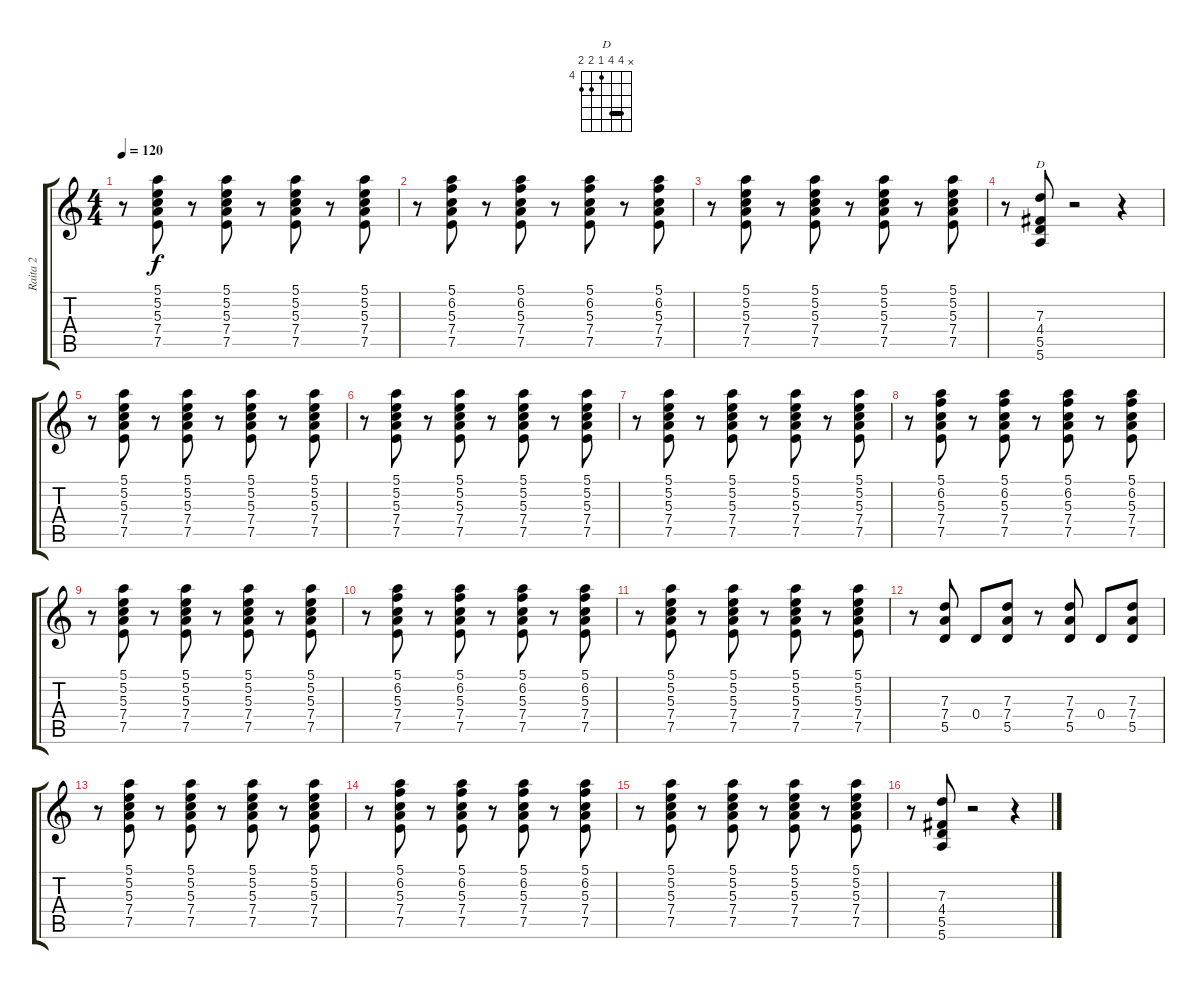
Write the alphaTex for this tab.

\track ("Raita 2" "Raita 2") {instrument acousticguitarsteel}
\staff {score tabs}
\tuning (E4 B3 G3 D3 A2 E2) {hide}
\chord ("D" x 7 7 4 5 5) {firstfret 4 barre 7}
\ts (4 4)
\tempo 120
\clef g2
\ks c
r.8{dy f} (5.1 5.2 5.3 7.4 7.5).8 r.8 (5.1 5.2 5.3 7.4 7.5).8 r.8 (5.1 5.2 5.3 7.4 7.5).8 r.8 (5.1 5.2 5.3 7.4 7.5).8 |
r.8 (5.1 6.2 5.3 7.4 7.5).8 r.8 (5.1 6.2 5.3 7.4 7.5).8 r.8 (5.1 6.2 5.3 7.4 7.5).8 r.8 (5.1 6.2 5.3 7.4 7.5).8 |
r.8 (5.1 5.2 5.3 7.4 7.5).8 r.8 (5.1 5.2 5.3 7.4 7.5).8 r.8 (5.1 5.2 5.3 7.4 7.5).8 r.8 (5.1 5.2 5.3 7.4 7.5).8 |
r.8 (7.3 4.4 5.5 5.6).8{ch "D"} r.2 r.4 |
r.8 (5.1 5.2 5.3 7.4 7.5).8 r.8 (5.1 5.2 5.3 7.4 7.5).8 r.8 (5.1 5.2 5.3 7.4 7.5).8 r.8 (5.1 5.2 5.3 7.4 7.5).8 |
r.8 (5.1 5.2 5.3 7.4 7.5).8 r.8 (5.1 5.2 5.3 7.4 7.5).8 r.8 (5.1 5.2 5.3 7.4 7.5).8 r.8 (5.1 5.2 5.3 7.4 7.5).8 |
r.8 (5.1 5.2 5.3 7.4 7.5).8 r.8 (5.1 5.2 5.3 7.4 7.5).8 r.8 (5.1 5.2 5.3 7.4 7.5).8 r.8 (5.1 5.2 5.3 7.4 7.5).8 |
r.8 (5.1 6.2 5.3 7.4 7.5).8 r.8 (5.1 6.2 5.3 7.4 7.5).8 r.8 (5.1 6.2 5.3 7.4 7.5).8 r.8 (5.1 6.2 5.3 7.4 7.5).8 |
r.8 (5.1 5.2 5.3 7.4 7.5).8 r.8 (5.1 5.2 5.3 7.4 7.5).8 r.8 (5.1 5.2 5.3 7.4 7.5).8 r.8 (5.1 5.2 5.3 7.4 7.5).8 |
r.8 (5.1 6.2 5.3 7.4 7.5).8 r.8 (5.1 6.2 5.3 7.4 7.5).8 r.8 (5.1 6.2 5.3 7.4 7.5).8 r.8 (5.1 6.2 5.3 7.4 7.5).8 |
r.8 (5.1 5.2 5.3 7.4 7.5).8 r.8 (5.1 5.2 5.3 7.4 7.5).8 r.8 (5.1 5.2 5.3 7.4 7.5).8 r.8 (5.1 5.2 5.3 7.4 7.5).8 |
r.8 (7.3 7.4 5.5).8 0.4.8 (7.3 7.4 5.5).8 r.8 (7.3 7.4 5.5).8 0.4.8 (7.3 7.4 5.5).8 |
r.8 (5.1 5.2 5.3 7.4 7.5).8 r.8 (5.1 5.2 5.3 7.4 7.5).8 r.8 (5.1 5.2 5.3 7.4 7.5).8 r.8 (5.1 5.2 5.3 7.4 7.5).8 |
r.8 (5.1 6.2 5.3 7.4 7.5).8 r.8 (5.1 6.2 5.3 7.4 7.5).8 r.8 (5.1 6.2 5.3 7.4 7.5).8 r.8 (5.1 6.2 5.3 7.4 7.5).8 |
r.8 (5.1 5.2 5.3 7.4 7.5).8 r.8 (5.1 5.2 5.3 7.4 7.5).8 r.8 (5.1 5.2 5.3 7.4 7.5).8 r.8 (5.1 5.2 5.3 7.4 7.5).8 |
r.8 (7.3 4.4 5.5 5.6).8 r.2 r.4
